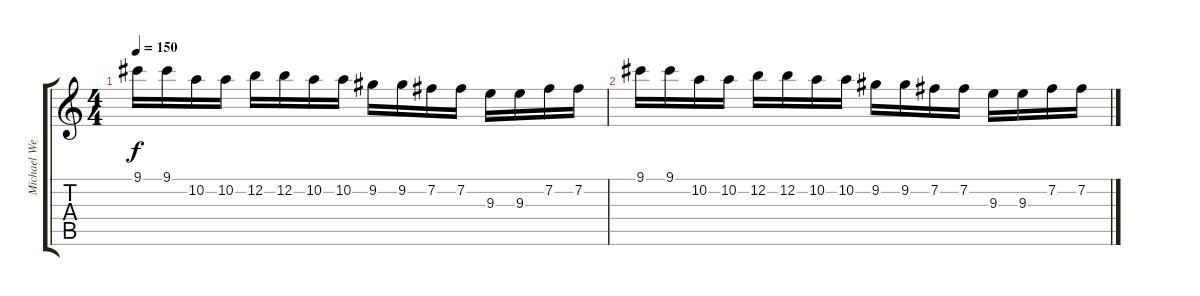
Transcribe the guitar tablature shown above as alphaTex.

\track ("Michael Weikath(Guitar)" "Michael We") {instrument overdrivenguitar}
\staff {score tabs}
\tuning (E4 B3 G3 D3 A2 E2) {hide}
\ts (4 4)
\tempo 150
\clef g2
\ks c
9.1.16{dy f volume 3} 9.1.16{volume 3} 10.2.16{volume 3} 10.2.16{volume 3} 12.2.16{volume 2} 12.2.16{volume 2} 10.2.16{volume 2} 10.2.16{volume 2} 9.2.16{volume 2} 9.2.16{volume 2} 7.2.16{volume 1} 7.2.16{volume 1} 9.3.16{volume 1} 9.3.16{volume 1} 7.2.16{volume 1} 7.2.16{volume 0} |
9.1.16{volume 3} 9.1.16{volume 3} 10.2.16{volume 3} 10.2.16{volume 3} 12.2.16{volume 2} 12.2.16{volume 2} 10.2.16{volume 2} 10.2.16{volume 2} 9.2.16{volume 2} 9.2.16{volume 2} 7.2.16{volume 1} 7.2.16{volume 1} 9.3.16{volume 1} 9.3.16{volume 1} 7.2.16{volume 1} 7.2.16{volume 0}
